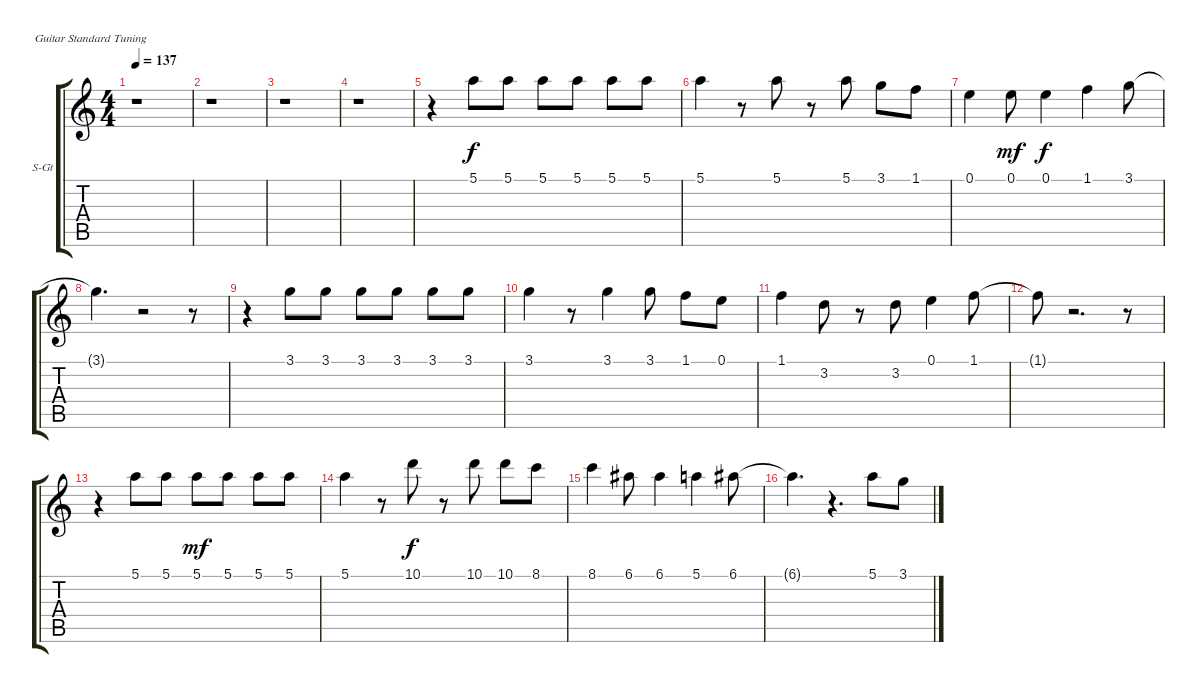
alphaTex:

\bracketExtendMode groupsimilarinstruments
\firstSystemTrackNameOrientation horizontal
\otherSystemsTrackNameOrientation horizontal
\track ("Æ®·¢ 5" "S-Gt") {instrument acousticguitarsteel}
\staff {score tabs}
\tuning (E4 B3 G3 D3 A2 E2)
\ts (4 4)
\tempo 137
\clef g2
\ks c
r.1{dy f} |
r.1 |
r.1 |
r.1 |
r.4 5.1.8 5.1.8 5.1.8 5.1.8 5.1.8 5.1.8 |
5.1.4 r.8 5.1.8 r.8 5.1.8 3.1.8 1.1.8 |
0.1.4 0.1.8{dy mf} 0.1.4{dy f} 1.1.4 3.1.8 |
3.1{t}.4{d} r.2 r.8 |
r.4 3.1.8 3.1.8 3.1.8 3.1.8 3.1.8 3.1.8 |
3.1.4 r.8 3.1.4 3.1.8 1.1.8 0.1.8 |
1.1.4 3.2.8 r.8 3.2.8 0.1.4 1.1.8 |
1.1{t}.8 r.2{d} r.8 |
r.4 5.1.8 5.1.8 5.1.8{dy mf} 5.1.8 5.1.8 5.1.8 |
5.1.4 r.8 10.1.8{dy f} r.8 10.1.8 10.1.8 8.1.8 |
8.1.4 6.1.8 6.1.4 5.1.4 6.1.8 |
6.1{t}.4{d} r.4{d} 5.1.8 3.1.8
